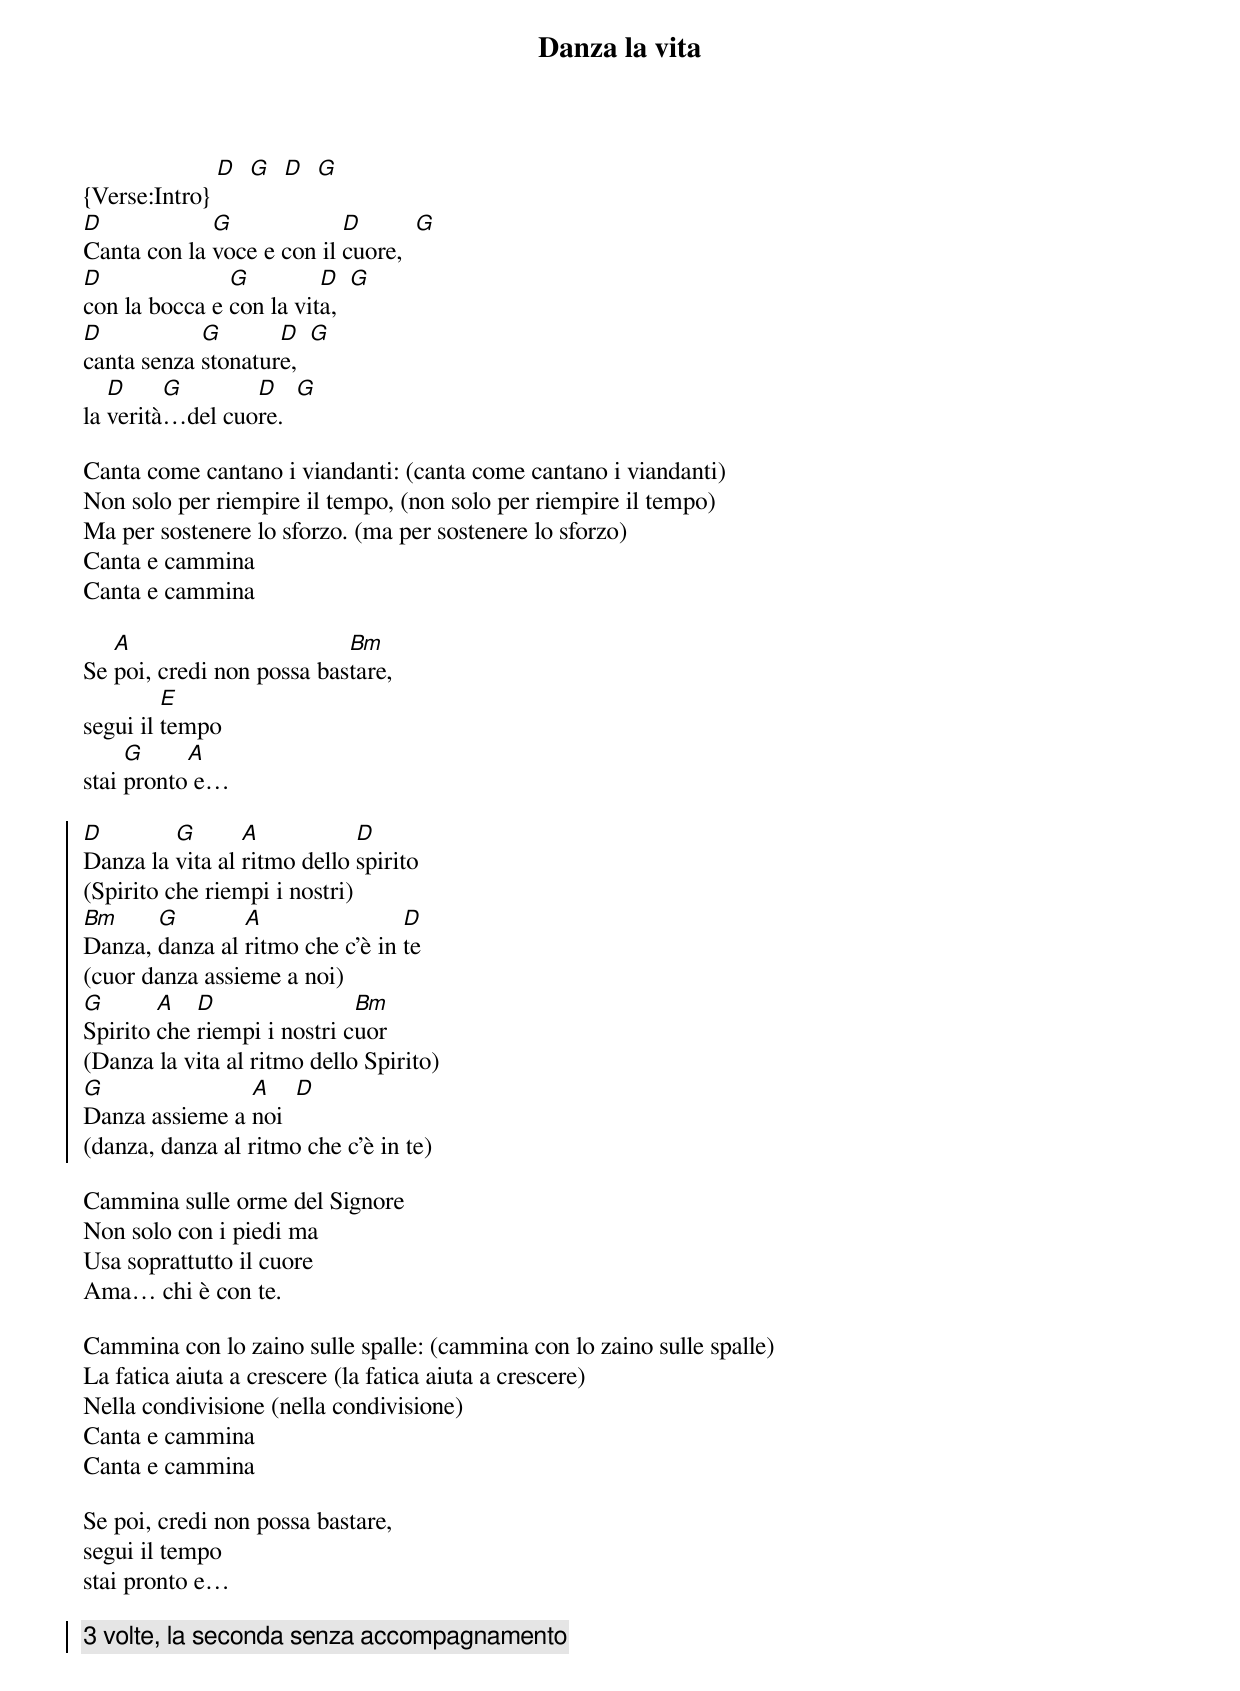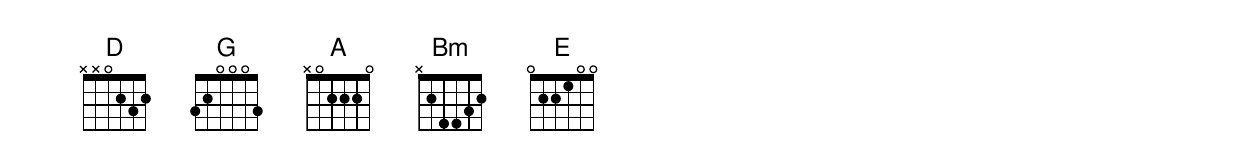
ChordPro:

{title:Danza la vita}

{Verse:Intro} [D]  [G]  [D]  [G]
[D]Canta con la [G]voce e con il [D]cuore,  [G]
[D]con la bocca e [G]con la vit[D]a,  [G]
[D]canta senza [G]stonatur[D]e,  [G]
la [D]verità[G]…del cuo[D]re.  [G]

Canta come cantano i viandanti: (canta come cantano i viandanti)
Non solo per riempire il tempo, (non solo per riempire il tempo)
Ma per sostenere lo sforzo. (ma per sostenere lo sforzo)
Canta e cammina
Canta e cammina

Se [A]poi, credi non possa bas[Bm]tare,
segui il [E]tempo
stai [G]pronto[A] e…

{soc}
[D]Danza la [G]vita al [A]ritmo dello [D]spirito
(Spirito che riempi i nostri)
[Bm]Danza, [G]danza al [A]ritmo che c'è in [D]te
(cuor danza assieme a noi)
[G]Spirito [A]che [D]riempi i nostri c[Bm]uor
(Danza la vita al ritmo dello Spirito)
[G]Danza assieme a [A]noi  [D]
(danza, danza al ritmo che c'è in te)
{eoc}

Cammina sulle orme del Signore
Non solo con i piedi ma
Usa soprattutto il cuore
Ama… chi è con te.

Cammina con lo zaino sulle spalle: (cammina con lo zaino sulle spalle)
La fatica aiuta a crescere (la fatica aiuta a crescere)
Nella condivisione (nella condivisione)
Canta e cammina
Canta e cammina

Se poi, credi non possa bastare,
segui il tempo
stai pronto e…

{soc}
{c:3 volte, la seconda senza accompagnamento}
{eoc}
